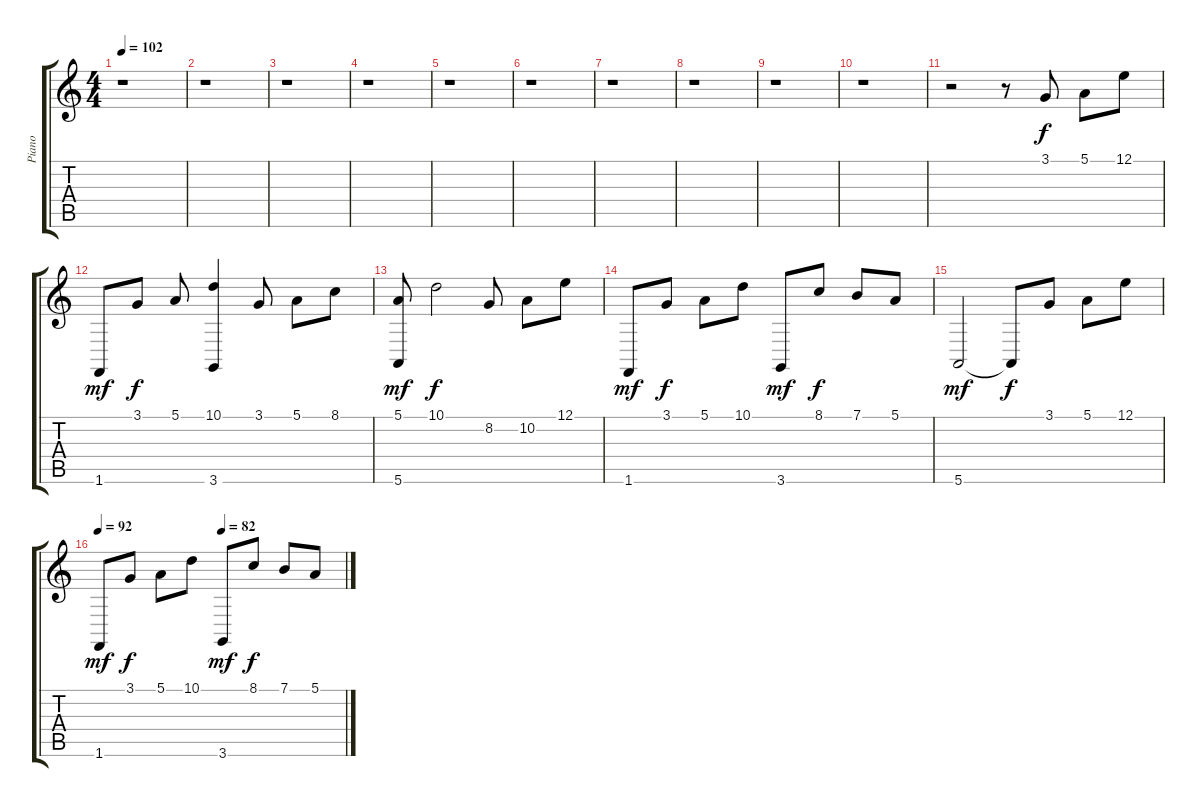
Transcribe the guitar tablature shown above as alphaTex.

\track ("Piano" "Piano") {instrument brightacousticpiano}
\staff {score tabs}
\tuning (E4 B3 G3 D3 A2 E2) {hide}
\ts (4 4)
\tempo 102
\clef g2
\ks c
r.1{dy f} |
r.1 |
r.1 |
r.1 |
r.1 |
r.1 |
r.1 |
r.1 |
r.1 |
r.1 |
r.2 r.8 3.1.8 5.1.8 12.1.8 |
1.6.8{dy mf} 3.1.8{dy f} 5.1.8 (10.1 3.6).4 3.1.8 5.1.8 8.1.8 |
(5.1 5.6).8{dy mf} 10.1.2{dy f} 8.2.8 10.2.8 12.1.8 |
1.6.8{dy mf} 3.1.8{dy f} 5.1.8 10.1.8 3.6.8{dy mf} 8.1.8{dy f} 7.1.8 5.1.8 |
5.6.2{dy mf} 5.6{t}.8{dy f} 3.1.8 5.1.8 12.1.8 |
\tempo 92
\tempo (82 0.5)
1.6.8{dy mf} 3.1.8{dy f} 5.1.8 10.1.8 3.6.8{dy mf} 8.1.8{dy f} 7.1.8 5.1.8
